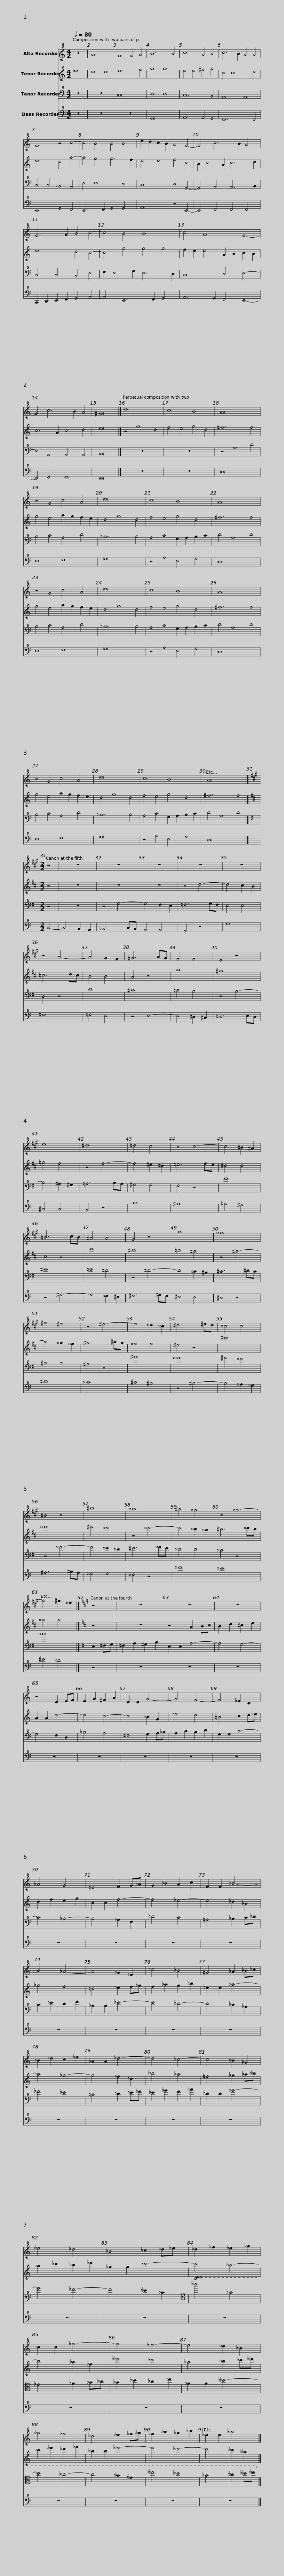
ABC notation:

X:1
%%score 1 2 3 4
L:1/8
Q:1/2=80
M:4/2
I:linebreak $
K:C
V:1 treble+8
V:2 treble
V:3 bass+8
V:4 bass+8
V:1
 z16 | A16 | G8 G4 A4 | B12 B4 | c8 A4 B4 | %5
 c6 B2 A4 A4 | G8 z4 c4- | c4 B4 B4 B4 |$ e2 d2 c2 B2 A4 G4- | G4 c6 B2 A4 | %10
 G6 A2 B4 c4- | c4 B4 B8 | c4 A8 G4- |$ G4 c6 B2 A4 | !courtesy!^G16 |]$ %15
 d16 | c8 B8 | A16 | z4 G4 c4 A4 | d16 | %20
 c8 B8 | A16 |$ z4 G4 c4 A4 | d16 | c8 B8 | %25
 A16 | z4 G4 c4 A4 | d16 | c8 B8 |$ A16 |]$ %30
[K:A][M:2/2] z4 | z8 | z8 | z8 | z8 | %35
 z8 | z4 A4- | A4 G2 F2 | =G6 AG | F4 F4 |$ %40
 E4 z4 | e8 | ^d8 | =d4 c4 | z4 c4- | %45
 c4 ^B2 ^A2 | =B6 cB | ^A4 A4 |$ G4 z4 | g8 | %50
 ^^f8 | ^f4 ^e4 | z4 ^e4- | e4 ^^d2 ^^c2 | ^d6 ^ed |$ %55
 ^^c4 c4 | ^B4 z4 | ^b8 | ^^a8 | ^a4 ^^g4 | %60
 z4 ^^g4- | g4 ^g2 ^^e2 |]$[K:C] z4 | z8 | z8 | %65
 z8 | z4 D2 EF | E2 G2 ^F2 A2 | D2 D2 G4- | G4 F4- |$ %70
 F4 _E2 C2 | _A4 G4 | =E4 F2 G_A | G2 _B2 A2 c2 | F2 F2 _B4- | %75
 B4 _A4- | A4 _G2 _E2 |$ _c4 _B4 | =G4 _A2 _B_c | _B2 _d2 c2 _e2 | %80
 _A2 A2 _d4- | d4 _c4- | c4 __B2 _G2 |$ __e4 _d4 | _B4 _c2 _d__e | %85
 _d2 _f2 _e2 _g2 | _c2 c2 _f4- | f4 __e4- |$ e4 __d2 __B2 | __g4 _f4 | %90
 _d4 __e2 _f__g | _f2 __a2 _g2 __b2 | __e2 e2 __a4 |] %93
V:2
 e16 | d8 d8 | e12 f4 | g8 g8 | e4 e4 ^f4 g4 | %5
 c4 c8 d4 | e8 d4 a4- | a4 g4 g6 f2 |$ e4 e4 f4 c4 | B2 c4 A2 c6 d2 | %10
 e8 d4 c4- | c4 g4 g4 g4 | f2 e2 e4 A2 B2 c2 B2 |$ c6 A2 c4 d4 | e16 |]$ %15
 z4 g8 d4 | f4 e4 g4 d4 | ^f12 f4 | g4 e4 a2 g2 f2 e2 | d4 g8 d4 | %20
 f4 e4 g4 d4 | ^f12 f4 |$ g4 e4 a2 g2 f2 e2 | d4 g8 d4 | f4 e4 g4 d4 | %25
 ^f12 f4 | g4 e4 a2 g2 f2 e2 | d4 g8 d4 | f4 e4 g4 d4 |$ ^f12 f4 |]$ %30
[K:D][M:2/2] z4 | z8 | z8 | z8 | z4 d4- | %35
 d4 c2 B2 | =c6 dc | B4 B4 | A4 z4 | a8 |$ %40
 ^g8 | =g4 f4 | z4 f4- | f4 ^e2 ^d2 | =e6 fe | %45
 ^d4 d4 | c4 z4 | c'8 |$ ^b8 | =b4 ^a4 | %50
 z4 ^a4- | a4 ^^g2 ^^f2 | ^g6 ^ag | ^^f4 f4 | ^e4 z4 |$ %55
 ^e'8 | ^^d'8 | ^d'4 ^^c'4 | z4 ^^c'4- | c'4 ^^b2 ^^a2 | %60
 ^b6 ^^c'b | ^^a4 a4 |]$[K:C] z4 | z8 | z4 A2 Bc | %65
 B2 d2 ^c2 e2 | A2 A2 d4- | d4 c4- | c4 _B2 G2 | _e4 d4 |$ %70
 =B4 c2 d_e | d2 f2 e2 g2 | c2 c2 f4- | f4 _e4- | e4 _d2 _B2 | %75
 _g4 f4 | =d4 _e2 f_g |$ f2 _a2 g2 _b2 | _e2 e2 _a4- | a4 _g4- | %80
 g4 _f2 _d2 | __b4 _a4 | =f4 _g2 _a__b |$ _a2 _c'2 _b2 _d'2 | _g2 g2 _c'4- | %85
 c'4 __b4- | b4 __a2 _f2 | __d'4 _c'4 |$ _a4 __b2 _c'__d' | _c'2 __e'2 _d'2 _f'2 | %90
 __b2 b2 __e'4- | e'4 __d'4- | d'4 __c'2 __a2 |] %93
V:3
 z16 | z16 | C,16 | D,8 D,8 | C,12 B,,4 | %5
 A,,8 A,,8 | C,4 C,4 _B,,4 A,,4 | E,4 E,8 D,4 |$ C,8 D,4 G,,4- | G,,4 A,,4 A,,6 B,,2 | %10
 C,4 C,4 B,,4 E,4 | F,2 E,4 G,2 E,6 D,2 | C,8 D,4 E,4- |$ E,4 A,,4 A,,4 A,,4 | B,,16 |]$ %15
 z16 | z16 | z4 A,8 D4 | B,4 C4 A,4 D4 | _B,12 B,4 | %20
 A,4 C4 G,2 A,2 B,2 C2 | D4 A,8 D4 |$ B,4 C4 A,4 D4 | _B,12 B,4 | A,4 C4 G,2 A,2 B,2 C2 | %25
 D4 A,8 D4 | B,4 C4 A,4 D4 | _B,12 B,4 | A,4 C4 G,2 A,2 B,2 C2 |$ D4 A,8 D4 |]$ %30
[K:G][M:2/2] z4 | z8 | z4 G,4- | G,4 F,2 E,2 | =F,6 G,F, | %35
 E,4 E,4 | D,4 z4 | D8 | ^C8 | =C4 B,4 |$ %40
 z4 B,4- | B,4 ^A,2 ^G,2 | =A,6 B,A, | ^G,4 G,4 | F,4 z4 | %45
 F8 | ^E8 | =E4 ^D4 |$ z4 ^D4- | D4 ^^C2 ^B,2 | %50
 ^C6 ^DC | ^B,4 B,4 | ^A,4 z4 | ^A8 | ^^G8 |$ %55
 ^G4 ^^F4 | z4 ^^F4- | F4 ^^E2 ^^D2 | ^E6 ^^FE | ^^D4 D4 | %60
 ^^C4 z4 | ^^c8 |]$[K:C] E,2 ^F,G, | ^F,2 A,2 ^G,2 B,2 | E,2 E,2 A,4- | %65
 A,4 G,4- | G,4 F,2 D,2 | _B,4 A,4 | ^F,4 G,2 A,_B, | A,2 C2 B,2 D2 |$ %70
 G,2 G,2 C4- | C4 _B,4- | B,4 _A,2 F,2 | _D4 C4 | =A,4 _B,2 C_D | %75
 C2 _E2 D2 F2 | _B,2 B,2 _E4- |$ E4 _D4- | D4 _C2 _A,2 | _F4 _E4 | %80
 =C4 _D2 _E_F | _E2 _G2 F2 _A2 | _D2 D2 _G4- |$ G4 _F4- | F4 __E2 _C2 | %85
[K:tenor]!8va(! __a4 _g4 | _e4 _f2 _g__a | _g2 __b2 _a2 _c'2 |$ _f2 f2 __b4- | b4 __a4- | %90
 a4 __g2 __e2 | __c'4 __b4 | _g4 __a2 __b__c'!8va)! |] %93
V:4
 z16 | z16 | z16 | G,,16 | A,,8 A,,4 G,,4 | %5
 F,,12 F,,4 | E,,8 G,,4 F,,4 | E,,6 F,,2 G,,4 G,,4 |$ A,,8 z4 E,,4- | E,,4 F,,4 F,,4 F,,4 | %10
 C,,2 D,,2 E,,2 F,,2 G,,4 A,,4- | A,,4 E,,6 F,,2 G,,4 | A,,6 G,,2 F,,4 E,,4- |$ E,,4 F,,4 F,,8 | E,,16 |]$ %15
 z16 | z16 | D,16 | E,8 F,8 | G,16 | %20
 z4 A,4 E,4 G,4 | D,16 |$ E,8 F,8 | G,16 | z4 A,4 E,4 G,4 | %25
 D,16 | E,8 F,8 | G,16 | z4 A,4 E,4 G,4 |$ D,16 |]$ %30
[M:2/2] C,4- | C,4 B,,2 A,,2 | _B,,6 C,B,, | A,,4 A,,4 | G,,4 z4 | %35
 G,8 | ^F,8 | =F,4 E,4 | z4 E,4- | E,4 ^D,2 ^C,2 |$ %40
 =D,6 E,D, | ^C,4 C,4 | B,,4 z4 | B,8 | ^A,8 | %45
 =A,4 ^G,4 | z4 ^G,4- | G,4 ^^F,2 ^E,2 |$ ^F,6 ^G,F, | ^E,4 E,4 | %50
 ^D,4 z4 | ^D8 | ^^C8 | ^C4 ^B,4 | z4 ^B,4- |$ %55
 B,4 ^^A,2 ^^G,2 | ^A,6 ^B,A, | ^^G,4 G,4 | ^^F,4 z4 | ^^F8 | %60
 ^^E8 | ^E4 ^^D4 |]$[K:C] z4 | z8 | z8 | %65
 z8 | z8 | z8 | z8 | z8 |$ %70
 z8 | z8 | z8 | z8 | z8 | %75
 z8 | z8 |$ z8 | z8 | z8 | %80
 z8 | z8 | z8 |$ z8 | z8 | %85
 z8 | z8 | z8 |$ z8 | z8 | %90
 z8 | z8 | z8 |] %93
